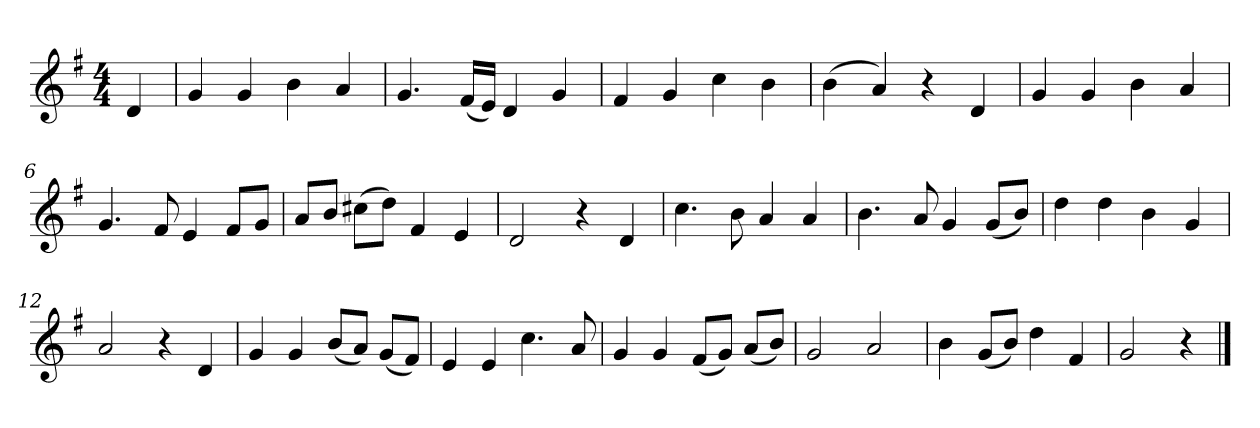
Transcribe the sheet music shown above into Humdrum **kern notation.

**kern
*part1
*staff1
*clefG2
*k[f#]
*G:
*M4/4
*MM120
=
4d
=1
4g
4g
4b
4a
=2
4.g
(16f#/LL
16e/JJ)
4d
4g
=3
4f#
4g
4cc
4b
=4
(4b
4a)
4r
4d
=5
4g
4g
4b
4a
=6
4.g
8f#
4e
8f#/L
8g/J
=7
8a/L
8b/J
(8cc#X\L
8dd\J)
4f#
4e
=8
2d
4r
4d
=9
4.cc
8b
4a
4a
=10
4.b
8a
4g
(8g/L
8b/J)
=11
4dd
4dd
4b
4g
=12
2a
4r
4d
=13
4g
4g
(8b/L
8a/J)
(8g/L
8f#/J)
=14
4e
4e
4.cc
8a
=15
4g
4g
(8f#/L
8g/J)
(8a/L
8b/J)
=16
2g
2a
=17
4b
(8g/L
8b/J)
4dd
4f#
=18
2g
4r
==
*-
